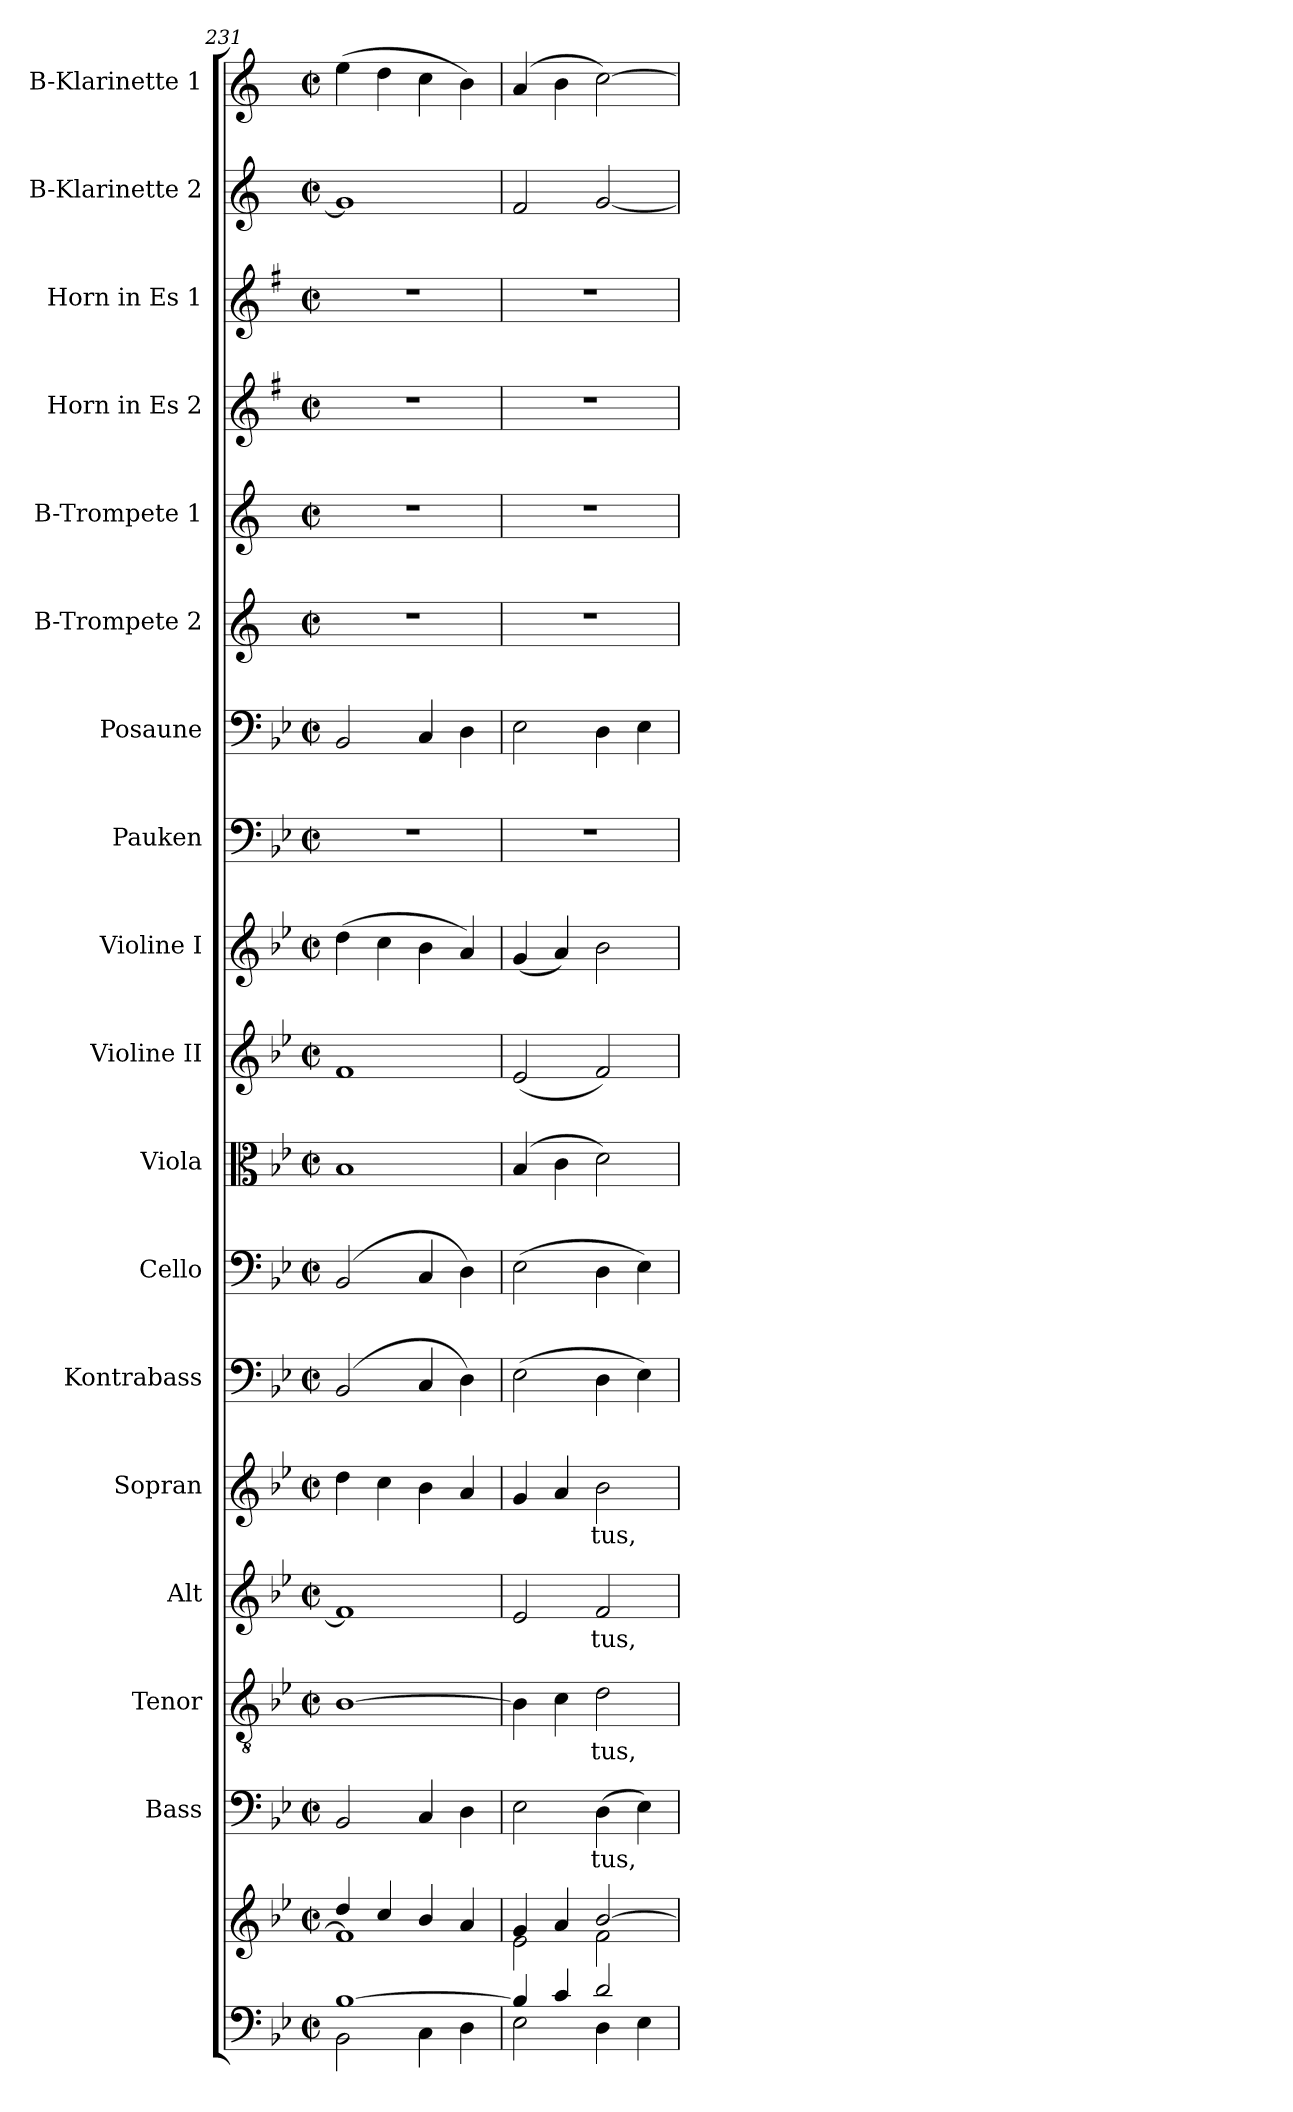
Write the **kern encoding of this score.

**kern	**kern	**kern	**text	**kern	**text	**kern	**text	**kern	**text	**kern	**kern	**kern	**kern	**kern	**kern	**kern	**kern	**kern	**kern	**kern	**kern	**kern
*part18	*part18	*part17	*part17	*part16	*part16	*part15	*part15	*part14	*part14	*part13	*part12	*part11	*part10	*part9	*part8	*part7	*part6	*part5	*part4	*part3	*part2	*part1
*staff19	*staff18	*staff17	*staff17	*staff16	*staff16	*staff15	*staff15	*staff14	*staff14	*staff13	*staff12	*staff11	*staff10	*staff9	*staff8	*staff7	*staff6	*staff5	*staff4	*staff3	*staff2	*staff1
*	*	*I"Bass	*	*I"Tenor	*	*I"Alt	*	*I"Sopran	*	*I"Kontrabass	*I"Cello	*I"Viola	*I"Violine II	*I"Violine I	*I"Pauken	*I"Posaune	*I"B-Trompete 2	*I"B-Trompete 1	*I"Horn in Es 2	*I"Horn in Es 1	*I"B-Klarinette 2	*I"B-Klarinette 1
*	*	*I'B.	*	*I'T.	*	*I'A.	*	*I'S.	*	*I'Kb.	*	*I'Vla.	*I'Vl. II	*I'Vl. I	*I'Pk.	*I'Pos.	*I'B Trp. 2	*I'B Trp. 1	*	*	*I'B Kl. 2	*I'B Kl. 1
*clefF4	*clefG2	*clefF4	*	*clefGv2	*	*clefG2	*	*clefG2	*	*clefF4	*clefF4	*clefC3	*clefG2	*clefG2	*clefF4	*clefF4	*clefG2	*clefG2	*clefG2	*clefG2	*clefG2	*clefG2
*	*	*	*	*	*	*	*	*	*	*ITrd7c12	*	*	*	*	*	*	*ITrd1c2	*ITrd1c2	*ITrd5c9	*ITrd5c9	*ITrd1c2	*ITrd1c2
*k[b-e-]	*k[b-e-]	*k[b-e-]	*	*k[b-e-]	*	*k[b-e-]	*	*k[b-e-]	*	*k[b-e-]	*k[b-e-]	*k[b-e-]	*k[b-e-]	*k[b-e-]	*k[b-e-]	*k[b-e-]	*k[b-e-]	*k[b-e-]	*k[b-e-]	*k[b-e-]	*k[b-e-]	*k[b-e-]
*B-:	*B-:	*B-:	*	*B-:	*	*B-:	*	*B-:	*	*B-:	*B-:	*B-:	*B-:	*B-:	*B-:	*B-:	*B-:	*B-:	*B-:	*B-:	*B-:	*B-:
*M2/2	*M2/2	*M2/2	*	*M2/2	*	*M2/2	*	*M2/2	*	*M2/2	*M2/2	*M2/2	*M2/2	*M2/2	*M2/2	*M2/2	*M2/2	*M2/2	*M2/2	*M2/2	*M2/2	*M2/2
*met(c|)	*met(c|)	*met(c|)	*	*met(c|)	*	*met(c|)	*	*met(c|)	*	*met(c|)	*met(c|)	*met(c|)	*met(c|)	*met(c|)	*met(c|)	*met(c|)	*met(c|)	*met(c|)	*met(c|)	*met(c|)	*met(c|)	*met(c|)
=231	=231	=231	=231	=231	=231	=231	=231	=231	=231	=231	=231	=231	=231	=231	=231	=231	=231	=231	=231	=231	=231	=231
*^	*^	*	*	*	*	*	*	*	*	*	*	*	*	*	*	*	*	*	*	*	*	*
[>1B-	2BB-\	4dd/	1f]	2BB-/	.	[1B-	.	1f]	.	4dd\	.	(2BBB-/	(2BB-/	1B-	1f	(>4dd\	1r	2BB-/	1r	1r	1r	1r	1f]	(>4dd\
.	.	4cc/	.	.	.	.	.	.	.	4cc\	.	.	.	.	.	4cc\	.	.	.	.	.	.	.	4cc\
.	4C\	4b-/	.	4C/	.	.	.	.	.	4b-\	.	4CC/	4C/	.	.	4b-\	.	4C/	.	.	.	.	.	4b-\
.	4D\	4a/	.	4D\	.	.	.	.	.	4a/	.	4DD\)	4D\)	.	.	4a/)	.	4D\	.	.	.	.	.	4a\)
=232	=232	=232	=232	=232	=232	=232	=232	=232	=232	=232	=232	=232	=232	=232	=232	=232	=232	=232	=232	=232	=232	=232	=232	=232
4B-/]	2E-\	4g/	2e-\	2E-\	.	4B-\]	.	2e-/	.	4g/	.	(>2EE-\	(>2E-\	(4B-/	(<2e-/	(<4g/	1r	2E-\	1r	1r	1r	1r	2e-/	(4g/
4c/	.	4a/	.	.	.	4c\	.	.	.	4a/	.	.	.	4c\	.	4a/)	.	.	.	.	.	.	.	4a\
!	!	!	!	!	!LO:LY:b	!	!LO:LY:b	!	!LO:LY:b	!	!LO:LY:b	!	!	!	!	!	!	!	!	!	!	!	!	!
2d/	4D\	[>2b-/	2f\	(>4D\	-tus,	2d\	-tus,	2f/	-tus,	2b-\	-tus,	4DD\	4D\	2d\)	2f/)	2b-\	.	4D\	.	.	.	.	[2f/	[2b-\)
.	4E-\	.	.	4E-\)	.	.	.	.	.	.	.	4EE-\)	4E-\)	.	.	.	.	4E-\	.	.	.	.	.	.
*v	*v	*	*	*	*	*	*	*	*	*	*	*	*	*	*	*	*	*	*	*	*	*	*	*
*	*v	*v	*	*	*	*	*	*	*	*	*	*	*	*	*	*	*	*	*	*	*	*	*
=	=	=	=	=	=	=	=	=	=	=	=	=	=	=	=	=	=	=	=	=	=	=
*-	*-	*-	*-	*-	*-	*-	*-	*-	*-	*-	*-	*-	*-	*-	*-	*-	*-	*-	*-	*-	*-	*-
